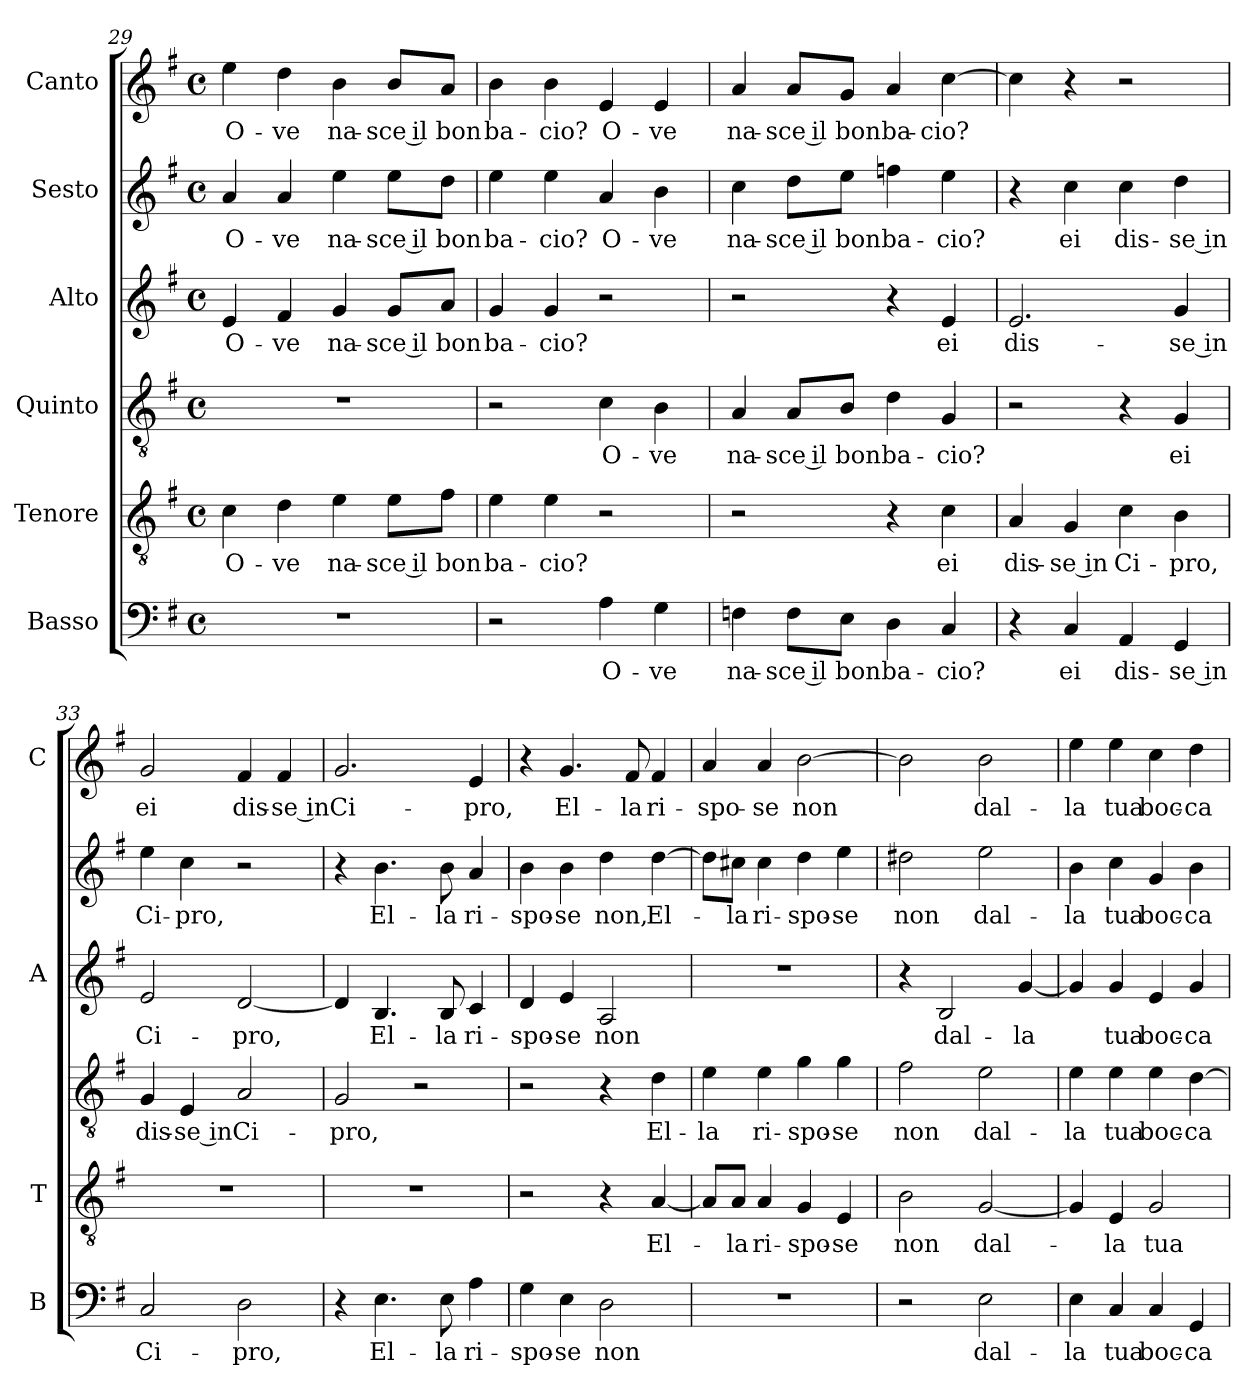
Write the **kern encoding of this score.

**kern	**text	**kern	**text	**kern	**text	**kern	**text	**kern	**text	**kern	**text
*part6	*part6	*part5	*part5	*part4	*part4	*part3	*part3	*part2	*part2	*part1	*part1
*staff6	*staff6	*staff5	*staff5	*staff4	*staff4	*staff3	*staff3	*staff2	*staff2	*staff1	*staff1
*I"Basso	*	*I"Tenore	*	*I"Quinto	*	*I"Alto	*	*I"Sesto	*	*I"Canto	*
*I'B	*	*I'T	*	*	*	*I'A	*	*	*	*I'C	*
!!LO:LB:g=z
*clefF4	*	*clefGv2	*	*clefGv2	*	*clefG2	*	*clefG2	*	*clefG2	*
*k[f#]	*	*k[f#]	*	*k[f#]	*	*k[f#]	*	*k[f#]	*	*k[f#]	*
*G:	*	*G:	*	*G:	*	*G:	*	*G:	*	*G:	*
*M4/4	*	*M4/4	*	*M4/4	*	*M4/4	*	*M4/4	*	*M4/4	*
*met(c)	*	*met(c)	*	*met(c)	*	*met(c)	*	*met(c)	*	*met(c)	*
=29	=29	=29	=29	=29	=29	=29	=29	=29	=29	=29	=29
!	!	!	!LO:LY:b	!	!	!	!LO:LY:b	!	!LO:LY:b	!	!LO:LY:b
1r	.	4c\	O-	1r	.	4e/	O-	4a/	O-	4ee\	O-
!	!	!	!LO:LY:b	!	!	!	!LO:LY:b	!	!LO:LY:b	!	!LO:LY:b
.	.	4d\	-ve	.	.	4f#/	-ve	4a/	-ve	4dd\	-ve
!	!	!	!LO:LY:b	!	!	!	!LO:LY:b	!	!LO:LY:b	!	!LO:LY:b
.	.	4e\	na-	.	.	4g/	na-	4ee\	na-	4b\	na-
!	!	!	!LO:LY:b	!	!	!	!LO:LY:b	!	!LO:LY:b	!	!LO:LY:b
.	.	8e\L	-sce il	.	.	8g/L	-sce il	8ee\L	-sce il	8b/L	-sce il
!	!	!	!LO:LY:b	!	!	!	!LO:LY:b	!	!LO:LY:b	!	!LO:LY:b
.	.	8f#\J	bon	.	.	8a/J	bon	8dd\J	bon	8a/J	bon
=30	=30	=30	=30	=30	=30	=30	=30	=30	=30	=30	=30
!	!	!	!LO:LY:b	!	!	!	!LO:LY:b	!	!LO:LY:b	!	!LO:LY:b
2r	.	4e\	ba-	2r	.	4g/	ba-	4ee\	ba-	4b\	ba-
!	!	!	!LO:LY:b	!	!	!	!LO:LY:b	!	!LO:LY:b	!	!LO:LY:b
.	.	4e\	-cio?	.	.	4g/	-cio?	4ee\	-cio?	4b\	-cio?
!	!LO:LY:b	!	!	!	!LO:LY:b	!	!	!	!LO:LY:b	!	!LO:LY:b
4A\	O-	2r	.	4c\	O-	2r	.	4a/	O-	4e/	O-
!	!LO:LY:b	!	!	!	!LO:LY:b	!	!	!	!LO:LY:b	!	!LO:LY:b
4G\	-ve	.	.	4B\	-ve	.	.	4b\	-ve	4e/	-ve
=31	=31	=31	=31	=31	=31	=31	=31	=31	=31	=31	=31
!	!LO:LY:b	!	!	!	!LO:LY:b	!	!	!	!LO:LY:b	!	!LO:LY:b
4Fn\	na-	2r	.	4A/	na-	2r	.	4cc\	na-	4a/	na-
!	!LO:LY:b	!	!	!	!LO:LY:b	!	!	!	!LO:LY:b	!	!LO:LY:b
8F\L	-sce il	.	.	8A/L	-sce il	.	.	8dd\L	-sce il	8a/L	-sce il
!	!LO:LY:b	!	!	!	!LO:LY:b	!	!	!	!LO:LY:b	!	!LO:LY:b
8E\J	bon	.	.	8B/J	bon	.	.	8ee\J	bon	8g/J	bon
!	!LO:LY:b	!	!	!	!LO:LY:b	!	!	!	!LO:LY:b	!	!LO:LY:b
4D\	ba-	4r	.	4d\	ba-	4r	.	4ffn\	ba-	4a/	ba-
!	!LO:LY:b	!	!LO:LY:b	!	!LO:LY:b	!	!LO:LY:b	!	!LO:LY:b	!	!LO:LY:b
4C/	-cio?	4c\	ei	4G/	-cio?	4e/	ei	4ee\	-cio?	[4cc\	-cio?
=32	=32	=32	=32	=32	=32	=32	=32	=32	=32	=32	=32
!	!	!	!LO:LY:b	!	!	!	!LO:LY:b	!	!	!	!
4r	.	4A/	dis-	2r	.	2.e/	dis-	4r	.	4cc\]	.
!	!LO:LY:b	!	!LO:LY:b	!	!	!	!	!	!LO:LY:b	!	!
4C/	ei	4G/	-se in	.	.	.	.	4cc\	ei	4r	.
!	!LO:LY:b	!	!LO:LY:b	!	!	!	!	!	!LO:LY:b	!	!
4AA/	dis-	4c\	Ci-	4r	.	.	.	4cc\	dis-	2r	.
!	!LO:LY:b	!	!LO:LY:b	!	!LO:LY:b	!	!LO:LY:b	!	!LO:LY:b	!	!
4GG/	-se in	4B\	-pro,	4G/	ei	4g/	-se in	4dd\	-se in	.	.
=33	=33	=33	=33	=33	=33	=33	=33	=33	=33	=33	=33
!	!LO:LY:b	!	!	!	!LO:LY:b	!	!LO:LY:b	!	!LO:LY:b	!	!LO:LY:b
2C/	Ci-	1r	.	4G/	dis-	2e/	Ci-	4ee\	Ci-	2g/	ei
!	!	!	!	!	!LO:LY:b	!	!	!	!LO:LY:b	!	!
.	.	.	.	4E/	-se in	.	.	4cc\	-pro,	.	.
!	!LO:LY:b	!	!	!	!LO:LY:b	!	!LO:LY:b	!	!	!	!LO:LY:b
2D\	-pro,	.	.	2A/	Ci-	[2d/	-pro,	2r	.	4f#/	dis-
!	!	!	!	!	!	!	!	!	!	!	!LO:LY:b
.	.	.	.	.	.	.	.	.	.	4f#/	-se in
=34	=34	=34	=34	=34	=34	=34	=34	=34	=34	=34	=34
!	!	!	!	!	!LO:LY:b	!	!	!	!	!	!LO:LY:b
4r	.	1r	.	2G/	-pro,	4d/]	.	4r	.	2.g/	Ci-
!	!LO:LY:b	!	!	!	!	!	!LO:LY:b	!	!LO:LY:b	!	!
4.E\	El-	.	.	.	.	4.B/	El-	4.b\	El-	.	.
.	.	.	.	2r	.	.	.	.	.	.	.
!	!LO:LY:b	!	!	!	!	!	!LO:LY:b	!	!LO:LY:b	!	!
8E\	-la	.	.	.	.	8B/	-la	8b\	-la	.	.
!	!LO:LY:b	!	!	!	!	!	!LO:LY:b	!	!LO:LY:b	!	!LO:LY:b
4A\	ri-	.	.	.	.	4c/	ri-	4a/	ri-	4e/	-pro,
=35	=35	=35	=35	=35	=35	=35	=35	=35	=35	=35	=35
!	!LO:LY:b	!	!	!	!	!	!LO:LY:b	!	!LO:LY:b	!	!
4G\	-spo-	2r	.	2r	.	4d/	-spo-	4b\	-spo-	4r	.
!	!LO:LY:b	!	!	!	!	!	!LO:LY:b	!	!LO:LY:b	!	!LO:LY:b
4E\	-se	.	.	.	.	4e/	-se	4b\	-se	4.g/	El-
!	!LO:LY:b	!	!	!	!	!	!LO:LY:b	!	!LO:LY:b	!	!
2D\	non	4r	.	4r	.	2A/	non	4dd\	non,	.	.
!	!	!	!	!	!	!	!	!	!	!	!LO:LY:b
.	.	.	.	.	.	.	.	.	.	8f#/	-la
!	!	!	!LO:LY:b	!	!LO:LY:b	!	!	!	!LO:LY:b	!	!LO:LY:b
.	.	[4A/	El-	4d\	El-	.	.	[4dd\	El-	4f#/	ri-
!!LO:PB:g=z
=36	=36	=36	=36	=36	=36	=36	=36	=36	=36	=36	=36
!	!	!	!	!	!LO:LY:b	!	!	!	!	!	!LO:LY:b
1r	.	8A/L]	.	4e\	-la	1r	.	8dd\L]	.	4a/	-spo-
!	!	!	!LO:LY:b	!	!	!	!	!	!LO:LY:b	!	!
.	.	8A/J	-la	.	.	.	.	8cc#X\J	-la	.	.
!	!	!	!LO:LY:b	!	!LO:LY:b	!	!	!	!LO:LY:b	!	!LO:LY:b
.	.	4A/	ri-	4e\	ri-	.	.	4cc#\	ri-	4a/	-se
!	!	!	!LO:LY:b	!	!LO:LY:b	!	!	!	!LO:LY:b	!	!LO:LY:b
.	.	4G/	-spo-	4g\	-spo-	.	.	4dd\	-spo-	[2b\	non
!	!	!	!LO:LY:b	!	!LO:LY:b	!	!	!	!LO:LY:b	!	!
.	.	4E/	-se	4g\	-se	.	.	4ee\	-se	.	.
=37	=37	=37	=37	=37	=37	=37	=37	=37	=37	=37	=37
!	!	!	!LO:LY:b	!	!LO:LY:b	!	!	!	!LO:LY:b	!	!
2r	.	2B\	non	2f#\	non	4r	.	2dd#X\	non	2b\]	.
!	!	!	!	!	!	!	!LO:LY:b	!	!	!	!
.	.	.	.	.	.	2B/	dal-	.	.	.	.
!	!LO:LY:b	!	!LO:LY:b	!	!LO:LY:b	!	!	!	!LO:LY:b	!	!LO:LY:b
2E\	dal-	[2G/	dal-	2e\	dal-	.	.	2ee\	dal-	2b\	dal-
!	!	!	!	!	!	!	!LO:LY:b	!	!	!	!
.	.	.	.	.	.	[4g/	-la	.	.	.	.
=38	=38	=38	=38	=38	=38	=38	=38	=38	=38	=38	=38
!	!LO:LY:b	!	!	!	!LO:LY:b	!	!	!	!LO:LY:b	!	!LO:LY:b
4E\	-la	4G/]	.	4e\	-la	4g/]	.	4b\	-la	4ee\	-la
!	!LO:LY:b	!	!LO:LY:b	!	!LO:LY:b	!	!LO:LY:b	!	!LO:LY:b	!	!LO:LY:b
4C/	tua	4E/	-la	4e\	tua	4g/	tua	4cc\	tua	4ee\	tua
!	!LO:LY:b	!	!LO:LY:b	!	!LO:LY:b	!	!LO:LY:b	!	!LO:LY:b	!	!LO:LY:b
4C/	boc-	2G/	tua	4e\	boc-	4e/	boc-	4g/	boc-	4cc\	boc-
!	!LO:LY:b	!	!	!	!LO:LY:b	!	!LO:LY:b	!	!LO:LY:b	!	!LO:LY:b
4GG/	-ca	.	.	[4d\	-ca	4g/	-ca	4b\	-ca	4dd\	-ca
=	=	=	=	=	=	=	=	=	=	=	=
*-	*-	*-	*-	*-	*-	*-	*-	*-	*-	*-	*-
